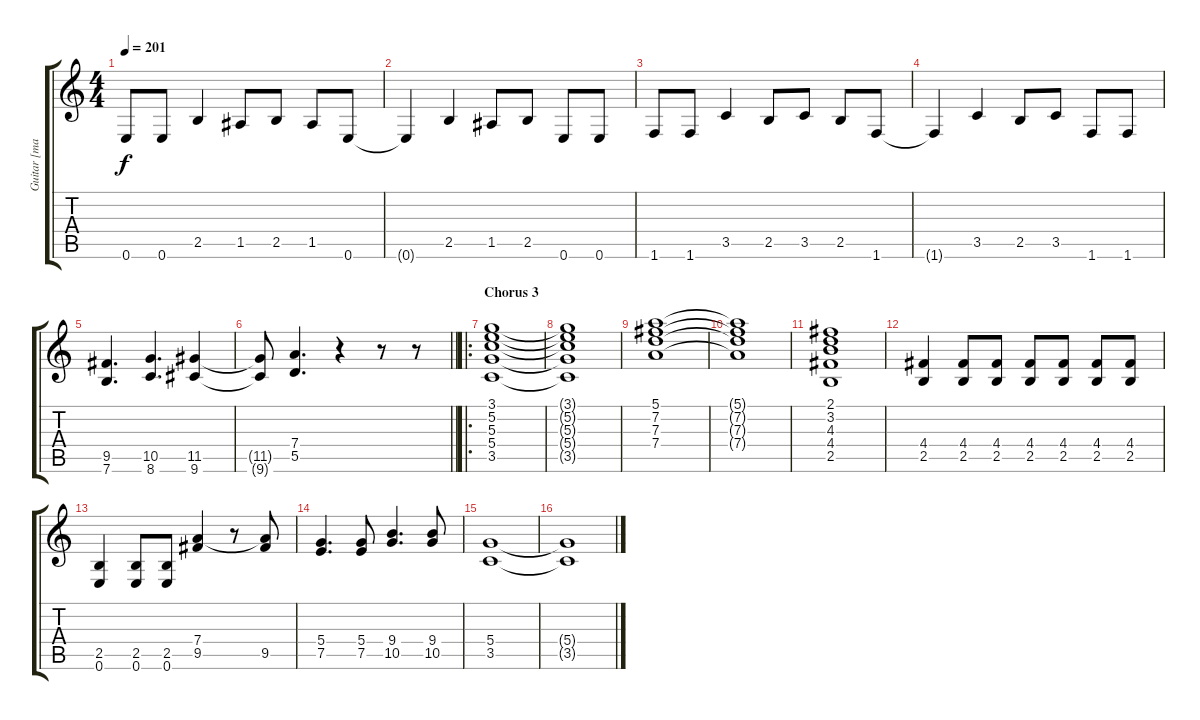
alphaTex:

\track ("Guitar [maneki]" "Guitar [ma") {instrument distortionguitar}
\staff {score tabs}
\tuning (E4 B3 G3 D3 A2 E2) {hide}
\ts (4 4)
\tempo 201
\clef g2
\ks c
0.6.8{dy f} 0.6.8 2.5.4 1.5.8 2.5.8 1.5.8 0.6.8 |
0.6{t}.4 2.5.4 1.5.8 2.5.8 0.6.8 0.6.8 |
1.6.8 1.6.8 3.5.4 2.5.8 3.5.8 2.5.8 1.6.8 |
1.6{t}.4 3.5.4 2.5.8 3.5.8 1.6.8 1.6.8 |
(9.5 7.6).4{d} (10.5 8.6).4{d} (11.5 9.6).4 |
\barLineRight lightlight
(11.5{t} 9.6{t}).8 (7.4 5.5).4{d} r.4 r.8 r.8 |
\ro
\section ("" "Chorus 3")
(3.1 5.2 5.3 5.4 3.5).1 |
(3.1{t} 5.2{t} 5.3{t} 5.4{t} 3.5{t}).1 |
(5.1 7.2 7.3 7.4).1 |
(5.1{t} 7.2{t} 7.3{t} 7.4{t}).1 |
(2.1 3.2 4.3 4.4 2.5).1 |
(4.4 2.5).4 (4.4 2.5).8 (4.4 2.5).8 (4.4 2.5).8 (4.4 2.5).8 (4.4 2.5).8 (4.4 2.5).8 |
(2.5 0.6).4 (2.5 0.6).8 (2.5 0.6).8 (7.4 9.5).4 r.8 (7.4{t} 9.5).8 |
(5.4 7.5).4{d} (5.4 7.5).8 (9.4 10.5).4{d} (9.4 10.5).8 |
(5.4 3.5).1 |
(5.4{t} 3.5{t}).1
